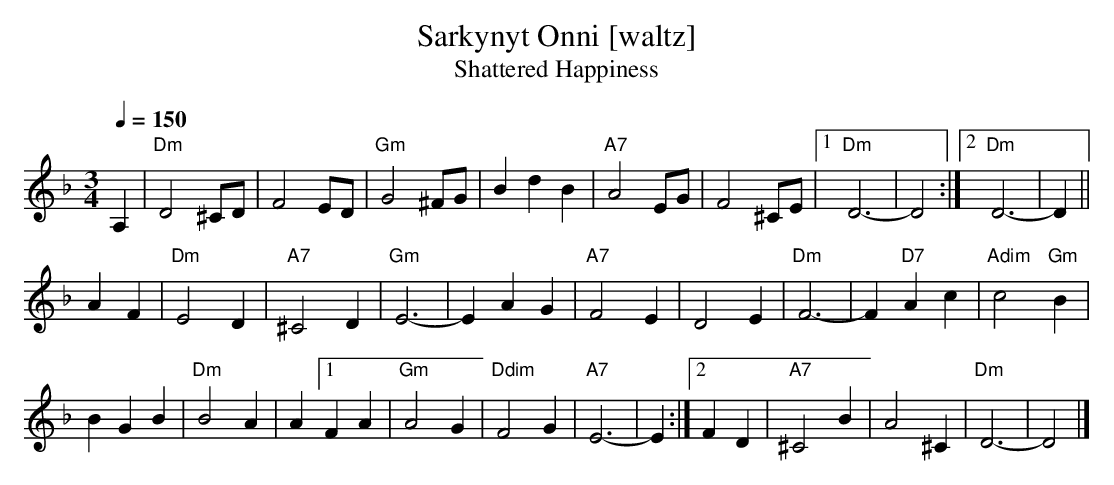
X:1
T:Sarkynyt Onni [waltz]
T:Shattered Happiness
M:3/4
L:1/4
Q:1/4=150
K:DMin
      A,|"Dm"  D2 ^C/D/|      F2  E/D/|   "Gm"G2 ^F/G/|B d \
      B |"A7"  A2  E/G/|      F2 ^C/E/|[1 "Dm"D3-     |D2:|\
                                       [2 "Dm"D3-     |D ||
    A F |"Dm"  E2     D|"A7" ^C2  D   |   "Gm"E3-     |E   \
    A G |"A7"  F2     E|      D2  E   |   "Dm"F3-     |F   \
"D7"A c |"Adim"c2 "Gm"B|
                              B G B   |   "Dm"B2  A   |A   \
[1  F A |"Gm"  A2     G|"Ddim"F2  G   |   "A7"E3-     |E :|\
[2  F D |"A7" ^C2     B|      A2 ^C   |   "Dm"D3-     |D2|]
